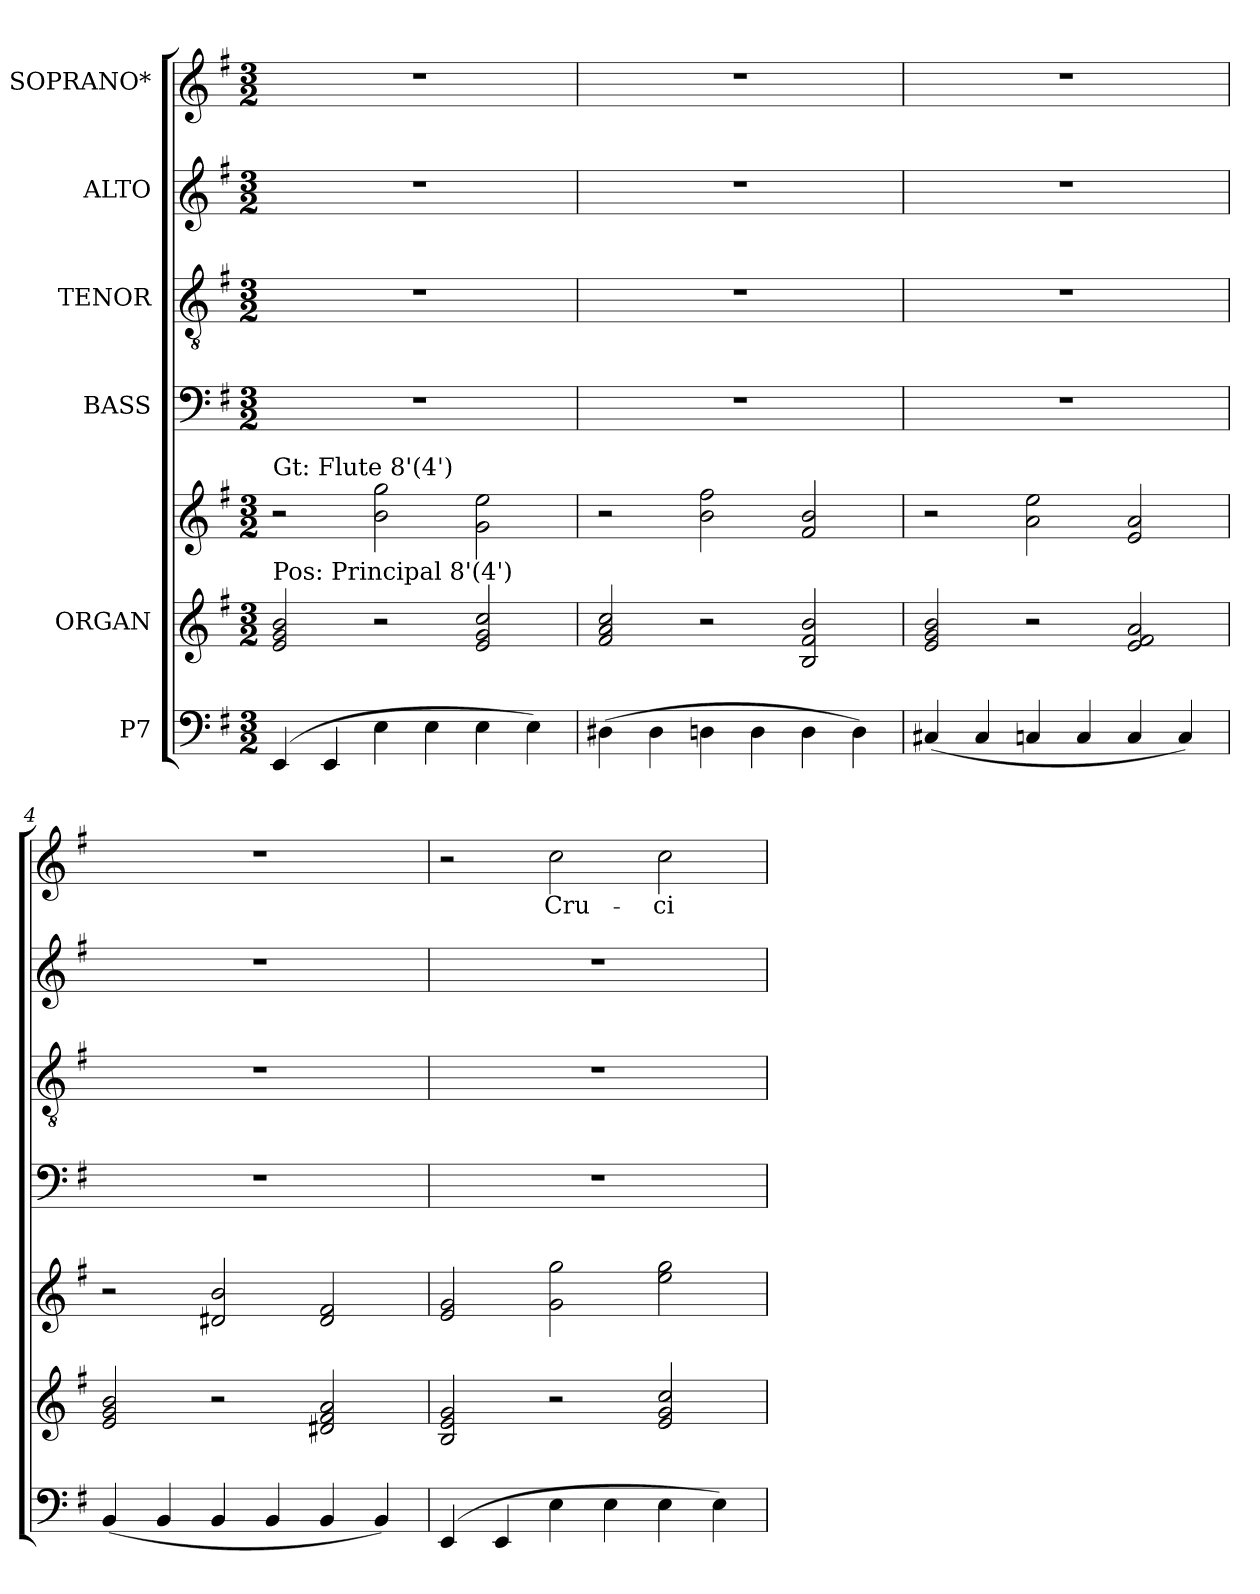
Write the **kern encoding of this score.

**kern	**kern	**kern	**kern	**kern	**kern	**kern	**text
*part6	*part5	*part5	*part4	*part3	*part2	*part1	*part1
*staff7	*staff6	*staff5	*staff4	*staff3	*staff2	*staff1	*staff1
*I"P7	*I"ORGAN	*	*I"BASS	*I"TENOR	*I"ALTO	*I"SOPRANO*	*
!!LO:PB:g=z
*clefF4	*clefG2	*clefG2	*clefF4	*clefGv2	*clefG2	*clefG2	*
*	*	*	*	*ITrd7c12	*	*	*
*k[f#]	*k[f#]	*k[f#]	*k[f#]	*k[f#]	*k[f#]	*k[f#]	*
*G:	*G:	*G:	*G:	*G:	*G:	*G:	*
*M3/2	*M3/2	*M3/2	*M3/2	*M3/2	*M3/2	*M3/2	*
=1	=1	=1	=1	=1	=1	=1	=1
!	!	!LO:TX:a:t=Gt&colon; Flute 8'(4')	!	!	!	!	!
!	!LO:TX:a:t=Pos&colon; Principal 8'(4')	!	!	!	!	!	!
!	!	!	!LO:N:vis=1	!LO:N:vis=1	!LO:N:vis=1	!LO:N:vis=1	!
(4EEi/	2ei/ 2gi 2bi	2r	1.r	1.r	1.r	1.r	.
4EEi/	.	.	.	.	.	.	.
4Ei\	2r	2bi\ 2ggi	.	.	.	.	.
4Ei\	.	.	.	.	.	.	.
4Ei\	2ei/ 2gi 2cci	2gi\ 2eei	.	.	.	.	.
4Ei\)	.	.	.	.	.	.	.
=2	=2	=2	=2	=2	=2	=2	=2
!	!	!	!LO:N:vis=1	!LO:N:vis=1	!LO:N:vis=1	!LO:N:vis=1	!
(4D#Xi\	2f#i/ 2ai 2cci	2r	1.r	1.r	1.r	1.r	.
4D#i\	.	.	.	.	.	.	.
4Dni\	2r	2bi\ 2ff#i	.	.	.	.	.
4Di\	.	.	.	.	.	.	.
4Di\	2Bi/ 2f#i 2bi	2f#i/ 2bi	.	.	.	.	.
4Di\)	.	.	.	.	.	.	.
=3	=3	=3	=3	=3	=3	=3	=3
!	!	!	!LO:N:vis=1	!LO:N:vis=1	!LO:N:vis=1	!LO:N:vis=1	!
(4C#Xi/	2ei/ 2gi 2bi	2r	1.r	1.r	1.r	1.r	.
4C#i/	.	.	.	.	.	.	.
4Cni/	2r	2ai\ 2eei	.	.	.	.	.
4Ci/	.	.	.	.	.	.	.
4Ci/	2ei/ 2f#i 2ai	2ei/ 2ai	.	.	.	.	.
4Ci/)	.	.	.	.	.	.	.
=4	=4	=4	=4	=4	=4	=4	=4
!	!	!	!LO:N:vis=1	!LO:N:vis=1	!LO:N:vis=1	!LO:N:vis=1	!
(4BBi/	2ei/ 2gi 2bi	2r	1.r	1.r	1.r	1.r	.
4BBi/	.	.	.	.	.	.	.
4BBi/	2r	2d#Xi/ 2bi	.	.	.	.	.
4BBi/	.	.	.	.	.	.	.
4BBi/	2d#Xi/ 2f#i 2ai	2d#i/ 2f#i	.	.	.	.	.
4BBi/)	.	.	.	.	.	.	.
=5	=5	=5	=5	=5	=5	=5	=5
!	!	!	!LO:N:vis=1	!LO:N:vis=1	!LO:N:vis=1	!	!
(4EEi/	2Bi/ 2ei 2gi	2ei/ 2gi	1.r	1.r	1.r	2r	.
4EEi/	.	.	.	.	.	.	.
!	!	!	!	!	!	!	!LO:LY:b:color=#000000
4Ei\	2r	2gi\ 2ggi	.	.	.	2cci\	Cru-
4Ei\	.	.	.	.	.	.	.
!	!	!	!	!	!	!	!LO:LY:b:color=#000000
4Ei\	2ei/ 2gi 2cci	2eei\ 2ggi	.	.	.	2cci\	-ci-
4Ei\)	.	.	.	.	.	.	.
=	=	=	=	=	=	=	=
*-	*-	*-	*-	*-	*-	*-	*-
